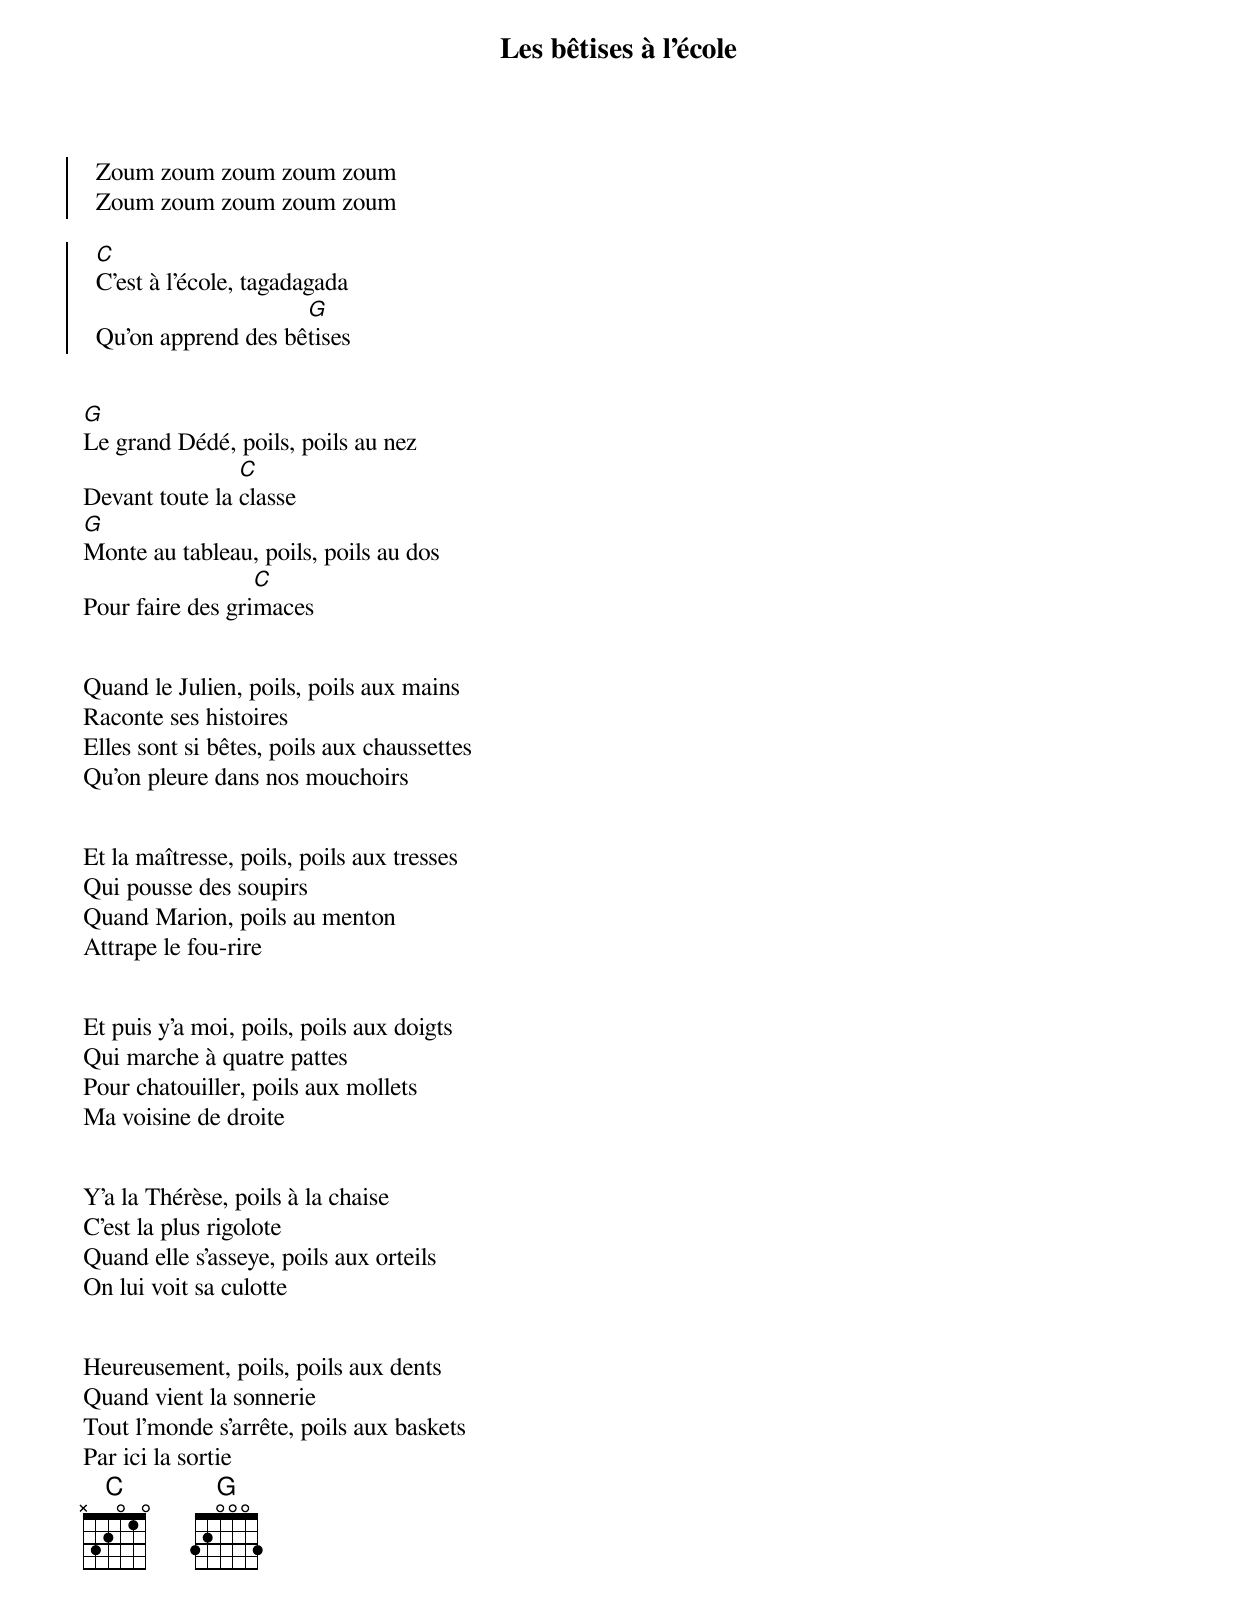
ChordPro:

{title: Les bêtises à l'école}
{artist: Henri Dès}
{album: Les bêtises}
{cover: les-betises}
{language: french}
{columns: 2}
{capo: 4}
{define: C frets X 3 2 0 1 0}
{define: G frets 3 2 0 0 0 3}

{start_of_chorus}
  Zoum zoum zoum zoum zoum
  Zoum zoum zoum zoum zoum
{end_of_chorus}

{start_of_chorus}
  [C]C'est à l'école, tagadagada
  Qu'on apprend des bê[G]tises
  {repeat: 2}
{end_of_chorus}


[G]Le grand Dédé, poils, poils au nez
Devant toute la [C]classe
[G]Monte au tableau, poils, poils au dos
Pour faire des gri[C]maces


Quand le Julien, poils, poils aux mains
Raconte ses histoires
Elles sont si bêtes, poils aux chaussettes
Qu'on pleure dans nos mouchoirs


Et la maîtresse, poils, poils aux tresses
Qui pousse des soupirs
Quand Marion, poils au menton
Attrape le fou-rire


Et puis y'a moi, poils, poils aux doigts
Qui marche à quatre pattes
Pour chatouiller, poils aux mollets
Ma voisine de droite


Y'a la Thérèse, poils à la chaise
C'est la plus rigolote
Quand elle s'asseye, poils aux orteils
On lui voit sa culotte


Heureusement, poils, poils aux dents
Quand vient la sonnerie
Tout l'monde s'arrête, poils aux baskets
Par ici la sortie
